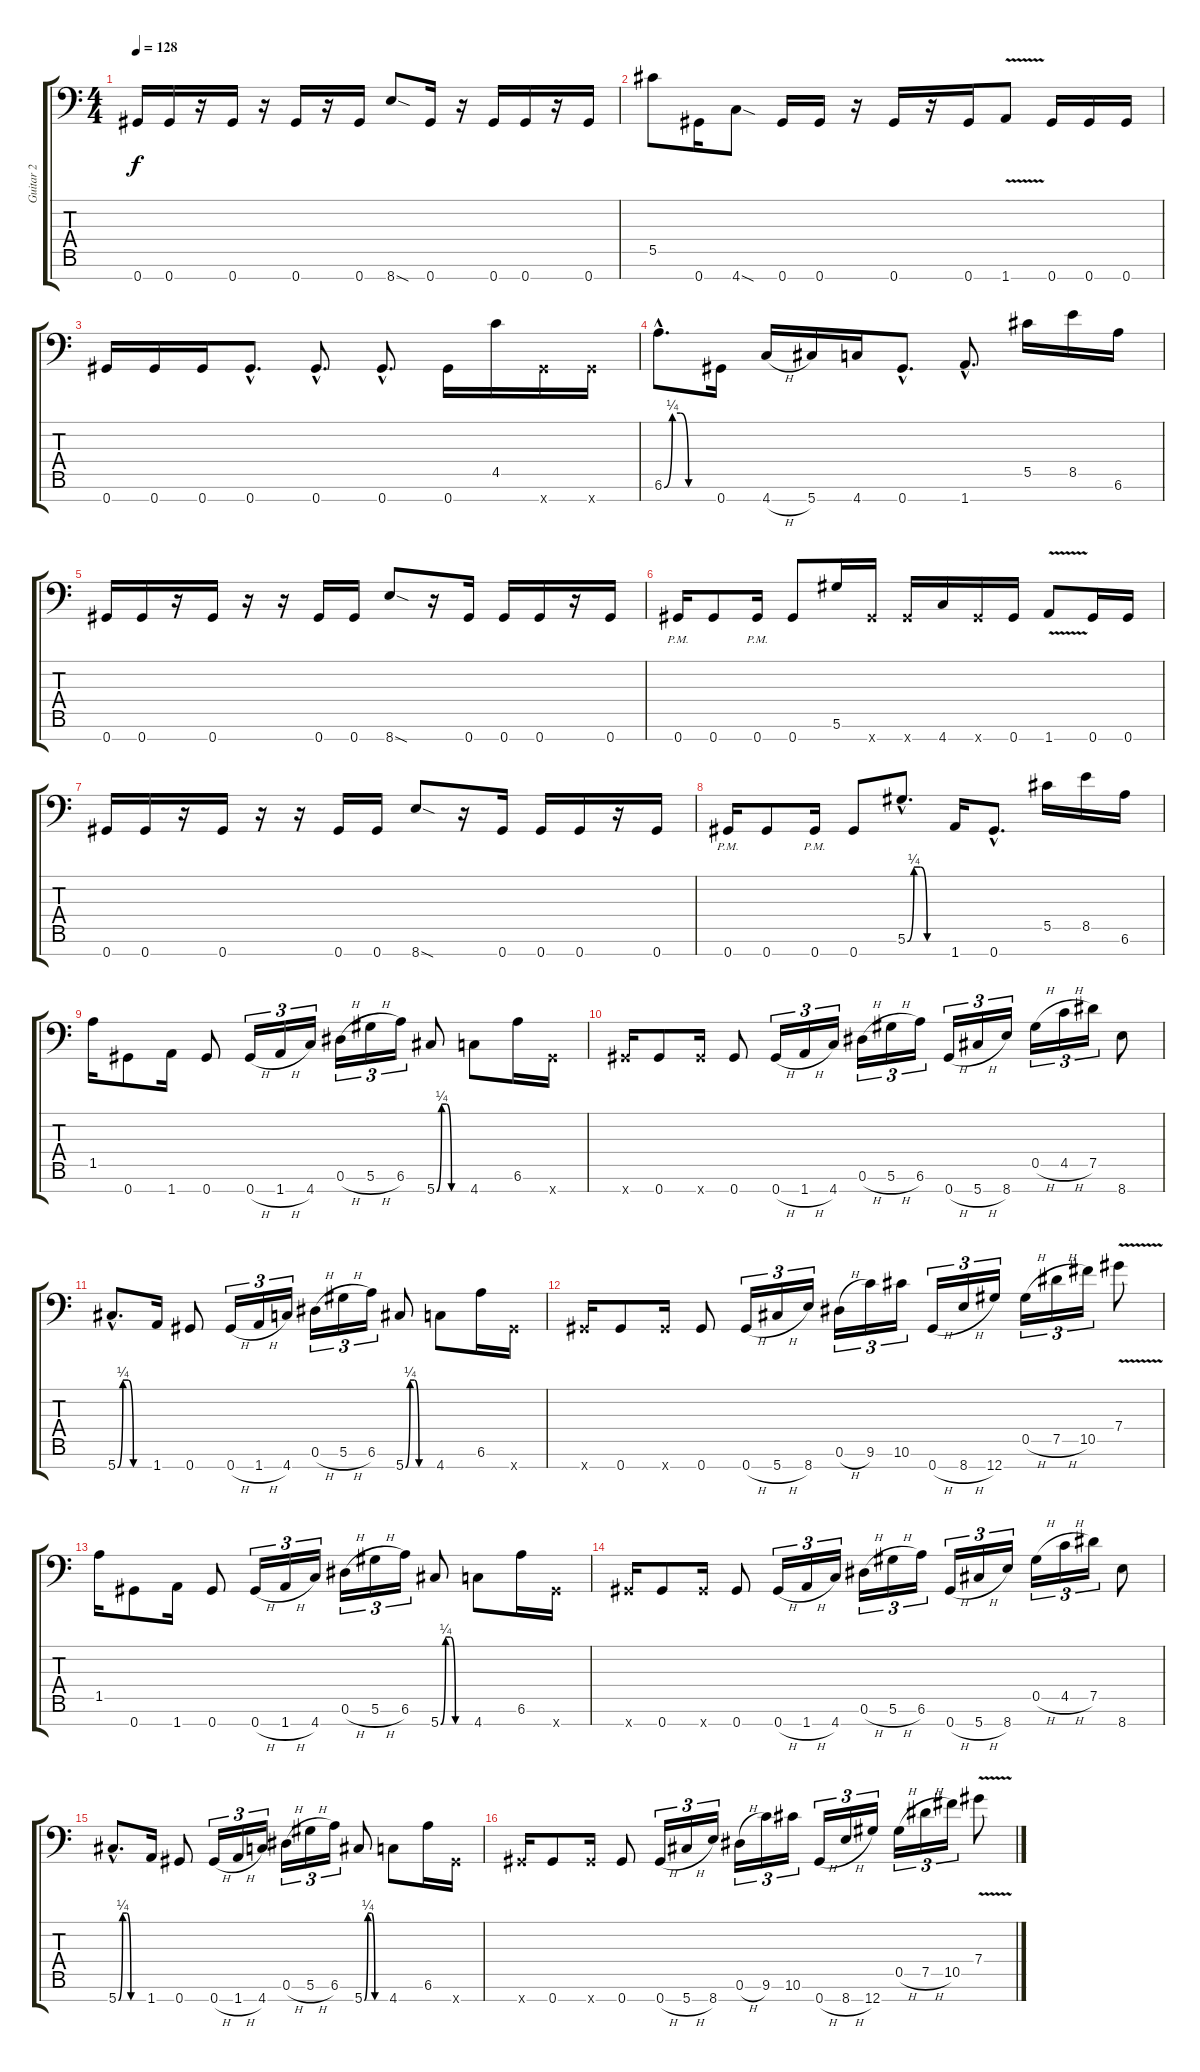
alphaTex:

\track ("Guitar 2" "Guitar 2") {instrument distortionguitar}
\staff {score tabs}
\tuning (Eb4 Bb3 Gb3 Db3 Ab2 Eb2 Ab1) {hide}
\ts (4 4)
\tempo 128
\clef f4
\ks c
0.7.16{dy f} 0.7.16 r.16 0.7.16 r.16 0.7.16 r.16 0.7.16 8.7{sod}.8 0.7.16 r.16 0.7.16 0.7.16 r.16 0.7.16 |
5.5.8 0.7.16 4.7{sod}.8 0.7.16 0.7.16 r.16 0.7.16 r.16 0.7.16 1.7{v}.8 0.7.16 0.7.16 0.7.16 |
0.7.16 0.7.16 0.7.16 0.7{hac}.8{d} 0.7{hac}.8{d} 0.7{hac}.8{d} 0.7.16 4.5.16 0.7{x}.16 0.7{x}.16 |
6.6{be (custom 0 0 10 1 20 1 30 0 60 0) hac}.8{d} 0.7.16 4.7{h}.16 5.7.16 4.7.16 0.7{hac}.8{d} 1.7{hac}.8{d} 5.5.16 8.5.16 6.6.16 |
0.7.16 0.7.16 r.16 0.7.16 r.16 r.16 0.7.16 0.7.16 8.7{sod}.8 r.16 0.7.16 0.7.16 0.7.16 r.16 0.7.16 |
0.7{pm}.16 0.7.8 0.7{pm}.16 0.7.8 5.6.16 0.7{x}.16 0.7{x}.16 4.7.16 0.7{x}.16 0.7.16 1.7{v}.8 0.7.16 0.7.16 |
0.7.16 0.7.16 r.16 0.7.16 r.16 r.16 0.7.16 0.7.16 8.7{sod}.8 r.16 0.7.16 0.7.16 0.7.16 r.16 0.7.16 |
0.7{pm}.16 0.7.8 0.7{pm}.16 0.7.8 5.6{be (custom 0 0 10 1 20 1 30 0 60 0) hac}.8{d} 1.7.16 0.7{hac}.8{d} 5.5.16 8.5.16 6.6.16 |
1.5.16 0.7.8 1.7.16 0.7.8 0.7{h}.16{tu (3 2)} 1.7{h}.16{tu (3 2)} 4.7.16{tu (3 2)} 0.6{h}.16{tu (3 2)} 5.6{h}.16{tu (3 2)} 6.6.16{tu (3 2)} 5.7{be (custom 0 0 10 1 20 1 30 0 60 0)}.8 4.7.8 6.6.16 0.7{x}.16 |
0.7{x}.16 0.7.8 0.7{x}.16 0.7.8 0.7{h}.16{tu (3 2)} 1.7{h}.16{tu (3 2)} 4.7.16{tu (3 2)} 0.6{h}.16{tu (3 2)} 5.6{h}.16{tu (3 2)} 6.6.16{tu (3 2)} 0.7{h}.16{tu (3 2)} 5.7{h}.16{tu (3 2)} 8.7.16{tu (3 2)} 0.5{h}.16{tu (3 2)} 4.5{h}.16{tu (3 2)} 7.5.16{tu (3 2)} 8.7.8 |
5.7{be (custom 0 0 10 1 20 1 30 0 60 0) hac}.8{d} 1.7.16 0.7.8 0.7{h}.16{tu (3 2)} 1.7{h}.16{tu (3 2)} 4.7.16{tu (3 2)} 0.6{h}.16{tu (3 2)} 5.6{h}.16{tu (3 2)} 6.6.16{tu (3 2)} 5.7{be (custom 0 0 10 1 20 1 30 0 60 0)}.8 4.7.8 6.6.16 0.7{x}.16 |
0.7{x}.16 0.7.8 0.7{x}.16 0.7.8 0.7{h}.16{tu (3 2)} 5.7{h}.16{tu (3 2)} 8.7.16{tu (3 2)} 0.6{h}.16{tu (3 2)} 9.6.16{tu (3 2)} 10.6.16{tu (3 2)} 0.7{h}.16{tu (3 2)} 8.7{h}.16{tu (3 2)} 12.7.16{tu (3 2)} 0.5{h}.16{tu (3 2)} 7.5{h}.16{tu (3 2)} 10.5.16{tu (3 2)} 7.4{v}.8 |
1.5.16 0.7.8 1.7.16 0.7.8 0.7{h}.16{tu (3 2)} 1.7{h}.16{tu (3 2)} 4.7.16{tu (3 2)} 0.6{h}.16{tu (3 2)} 5.6{h}.16{tu (3 2)} 6.6.16{tu (3 2)} 5.7{be (custom 0 0 10 1 20 1 30 0 60 0)}.8 4.7.8 6.6.16 0.7{x}.16 |
0.7{x}.16 0.7.8 0.7{x}.16 0.7.8 0.7{h}.16{tu (3 2)} 1.7{h}.16{tu (3 2)} 4.7.16{tu (3 2)} 0.6{h}.16{tu (3 2)} 5.6{h}.16{tu (3 2)} 6.6.16{tu (3 2)} 0.7{h}.16{tu (3 2)} 5.7{h}.16{tu (3 2)} 8.7.16{tu (3 2)} 0.5{h}.16{tu (3 2)} 4.5{h}.16{tu (3 2)} 7.5.16{tu (3 2)} 8.7.8 |
5.7{be (custom 0 0 10 1 20 1 30 0 60 0) hac}.8{d} 1.7.16 0.7.8 0.7{h}.16{tu (3 2)} 1.7{h}.16{tu (3 2)} 4.7.16{tu (3 2)} 0.6{h}.16{tu (3 2)} 5.6{h}.16{tu (3 2)} 6.6.16{tu (3 2)} 5.7{be (custom 0 0 10 1 20 1 30 0 60 0)}.8 4.7.8 6.6.16 0.7{x}.16 |
0.7{x}.16 0.7.8 0.7{x}.16 0.7.8 0.7{h}.16{tu (3 2)} 5.7{h}.16{tu (3 2)} 8.7.16{tu (3 2)} 0.6{h}.16{tu (3 2)} 9.6.16{tu (3 2)} 10.6.16{tu (3 2)} 0.7{h}.16{tu (3 2)} 8.7{h}.16{tu (3 2)} 12.7.16{tu (3 2)} 0.5{h}.16{tu (3 2)} 7.5{h}.16{tu (3 2)} 10.5.16{tu (3 2)} 7.4{v}.8
